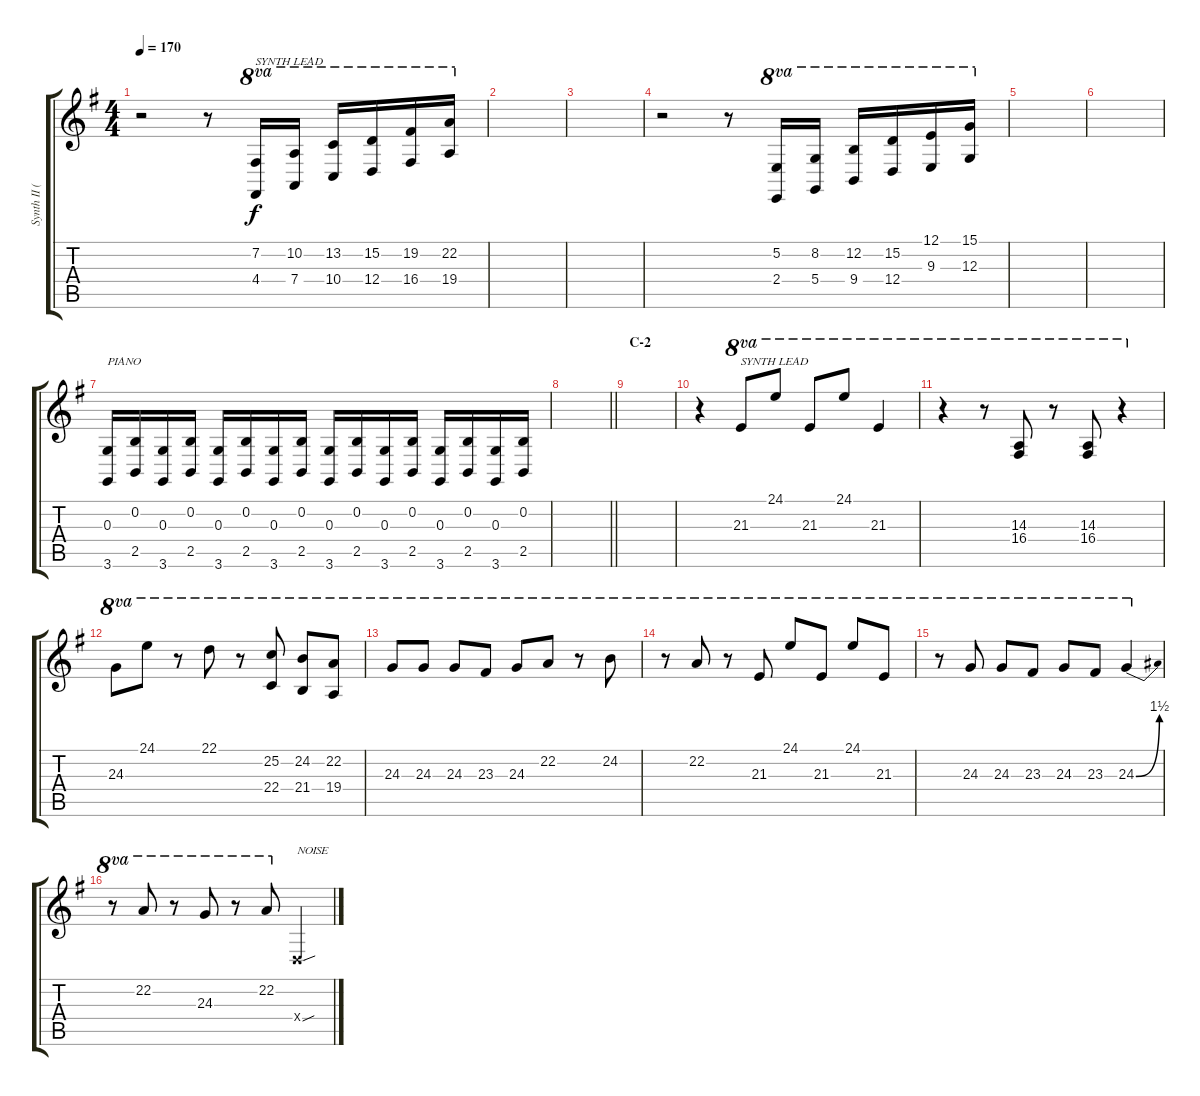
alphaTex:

\track ("Synth II (Kotobuki Tsumugi)" "Synth II (") {instrument orchestrahit}
\staff {score tabs}
\tuning (E4 B3 G3 D3 A2 E2) {hide}
\ts (4 4)
\tempo 170
\clef g2
\ks g
r.2{dy f} r.8 (7.2 4.4).16{ot 8va txt "SYNTH LEAD"} (10.2 7.4).16{ot 8va} (13.2 10.4).16{ot 8va} (15.2 12.4).16{ot 8va} (19.2 16.4).16{ot 8va} (22.2 19.4).16{ot 8va} |
|
|
r.2 r.8 (5.2 2.4).16{ot 8va} (8.2 5.4).16{ot 8va} (12.2 9.4).16{ot 8va} (15.2 12.4).16{ot 8va} (12.1 9.3).16{ot 8va} (15.1 12.3).16{ot 8va} |
|
|
(0.3 3.6).16{txt "PIANO" instrument acousticgrandpiano} (0.2 2.5).16 (0.3 3.6).16 (0.2 2.5).16 (0.3 3.6).16 (0.2 2.5).16 (0.3 3.6).16 (0.2 2.5).16 (0.3 3.6).16 (0.2 2.5).16 (0.3 3.6).16 (0.2 2.5).16 (0.3 3.6).16 (0.2 2.5).16 (0.3 3.6).16 (0.2 2.5).16 |
\barLineRight lightlight
|
\section ("" "C-2")
|
r.4 21.3.8{ot 8va txt "SYNTH LEAD" instrument lead1square} 24.1.8{ot 8va} 21.3.8{ot 8va} 24.1.8{ot 8va} 21.3.4{ot 8va} |
r.4{ot 8va} r.8{ot 8va} (14.3 16.4).8{ot 8va} r.8{ot 8va} (14.3 16.4).8{ot 8va} r.4{ot 8va} |
24.3.8{ot 8va} 24.1.8{ot 8va} r.8{ot 8va} 22.1.8{ot 8va} r.8{ot 8va} (25.2 22.4).8{ot 8va} (24.2 21.4).8{ot 8va} (22.2 19.4).8{ot 8va} |
24.3.8{ot 8va} 24.3.8{ot 8va} 24.3.8{ot 8va} 23.3.8{ot 8va} 24.3.8{ot 8va} 22.2.8{ot 8va} r.8{ot 8va} 24.2.8{ot 8va} |
r.8{ot 8va} 22.2.8{ot 8va} r.8{ot 8va} 21.3.8{ot 8va} 24.1.8{ot 8va} 21.3.8{ot 8va} 24.1.8{ot 8va} 21.3.8{ot 8va} |
r.8{ot 8va} 24.3.8{ot 8va} 24.3.8{ot 8va} 23.3.8{ot 8va} 24.3.8{ot 8va} 23.3.8{ot 8va} 24.3{be (bend 0 0 60 6)}.4{ot 8va} |
r.8{ot 8va} 22.2.8{ot 8va} r.8{ot 8va} 24.3.8{ot 8va} r.8{ot 8va} 22.2.8{ot 8va} 0.4{sou x}.4{txt "NOISE"}
